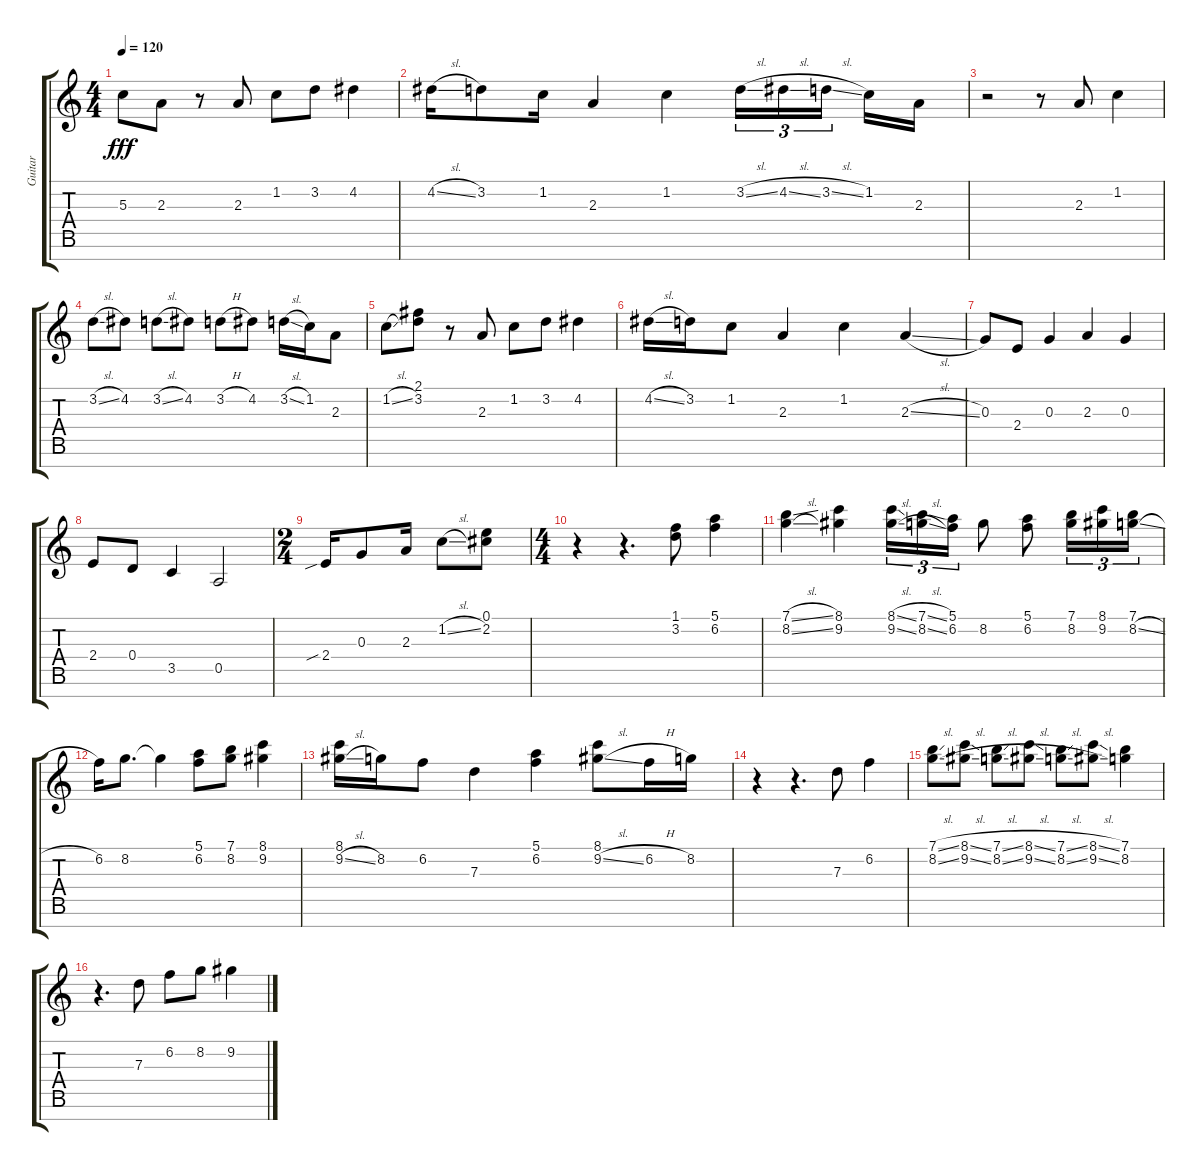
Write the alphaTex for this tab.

\track ("Guitar" "Guitar") {instrument electricguitarmuted}
\staff {score tabs}
\tuning (E4 B3 G3 D3 A2 E2 B1) {hide}
\ts (4 4)
\tempo 120
\clef g2
\ks c
5.3.8{dy fff} 2.3.8 r.8 2.3.8 1.2.8 3.2.8 4.2.4 |
4.2{sl}.16 3.2.8 1.2.16 2.3.4 1.2.4 3.2{sl}.16{tu (3 2)} 4.2{sl}.16{tu (3 2)} 3.2{sl}.16{tu (3 2) beam splitsecondary} 1.2.16 2.3.16 |
r.2 r.8 2.3.8 1.2.4 |
3.2{sl}.8 4.2.8 3.2{sl}.8 4.2.8 3.2{h}.8 4.2.8 3.2{sl}.16 1.2.16 2.3.8 |
1.2{sl}.8 (2.1 3.2).8 r.8 2.3.8 1.2.8 3.2.8 4.2.4 |
4.2{sl}.16 3.2.16 1.2.8 2.3.4 1.2.4 2.3{sl}.4 |
0.3.8 2.4.8 0.3.4 2.3.4 0.3.4 |
2.4.8 0.4.8 3.5.4 0.5.2 |
\ts (2 4)
2.4{sib}.16 0.3.8 2.3.16 1.2{sl}.8 (0.1 2.2).8 |
\ts (4 4)
r.4 r.4{d} (1.1 3.2).8 (5.1 6.2).4 |
(7.1{sl} 8.2{sl}).4 (8.1 9.2).4 (8.1{sl} 9.2{sl}).16{tu (3 2)} (7.1{sl} 8.2{sl}).16{tu (3 2)} (5.1 6.2).16{tu (3 2)} 8.2.8 (5.1 6.2).8 (7.1 8.2).16{tu (3 2)} (8.1 9.2).16{tu (3 2)} (7.1 8.2{sl}).16{tu (3 2)} |
6.2.16 8.2.8{d} 8.2{t}.4 (5.1 6.2).8 (7.1 8.2).8 (8.1 9.2).4 |
(8.1 9.2{sl}).16 8.2.16 6.2.8 7.3.4 (5.1 6.2).4 (8.1 9.2{sl}).8 6.2{h}.16 8.2.16 |
r.4 r.4{d} 7.3.8 6.2.4 |
(7.1{sl} 8.2{sl}).8 (8.1{sl} 9.2{sl}).8 (7.1{sl} 8.2{sl}).8 (8.1{sl} 9.2{sl}).8 (7.1{sl} 8.2{sl}).8 (8.1{sl} 9.2{sl}).8 (7.1 8.2).4 |
r.4{d} 7.3.8 6.2.8 8.2.8 9.2.4
